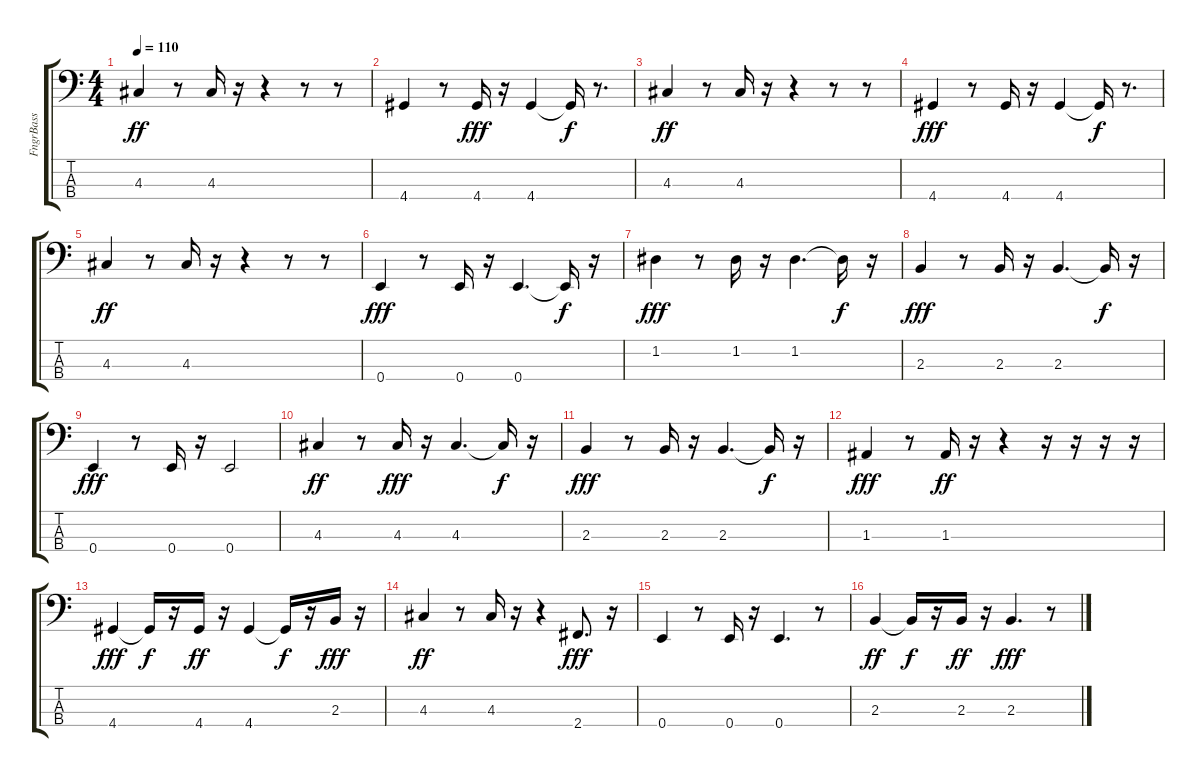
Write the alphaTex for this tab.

\track ("FngrBass" "FngrBass") {instrument electricbassfinger}
\staff {score tabs}
\tuning (G2 D2 A1 E1) {hide}
\ts (4 4)
\tempo 110
\clef f4
\ks c
4.3.4{dy ff} r.8 4.3.16 r.16 r.4 r.8 r.8 |
4.4.4 r.8 4.4.16{dy fff} r.16 4.4.4 4.4{t}.16{dy f} r.8{d} |
4.3.4{dy ff} r.8 4.3.16 r.16 r.4 r.8 r.8 |
4.4.4{dy fff} r.8 4.4.16 r.16 4.4.4 4.4{t}.16{dy f} r.8{d} |
4.3.4{dy ff} r.8 4.3.16 r.16 r.4 r.8 r.8 |
0.4.4{dy fff} r.8 0.4.16 r.16 0.4.4{d} 0.4{t}.16{dy f} r.16 |
1.2.4{dy fff} r.8 1.2.16 r.16 1.2.4{d} 1.2{t}.16{dy f} r.16 |
2.3.4{dy fff} r.8 2.3.16 r.16 2.3.4{d} 2.3{t}.16{dy f} r.16 |
0.4.4{dy fff} r.8 0.4.16 r.16 0.4.2 |
4.3.4{dy ff} r.8 4.3.16{dy fff} r.16 4.3.4{d} 4.3{t}.16{dy f} r.16 |
2.3.4{dy fff} r.8 2.3.16 r.16 2.3.4{d} 2.3{t}.16{dy f} r.16 |
1.3.4{dy fff} r.8 1.3.16{dy ff} r.16 r.4 r.16 r.16 r.16 r.16 |
4.4.4{dy fff} 4.4{t}.16{dy f} r.16 4.4.16{dy ff} r.16 4.4.4 4.4{t}.16{dy f} r.16 2.3.16{dy fff} r.16 |
4.3.4{dy ff} r.8 4.3.16 r.16 r.4 2.4.8{d dy fff} r.16 |
0.4.4 r.8 0.4.16 r.16 0.4.4{d} r.8 |
2.3.4{dy ff} 2.3{t}.16{dy f} r.16 2.3.16{dy ff} r.16 2.3.4{d dy fff} r.8
